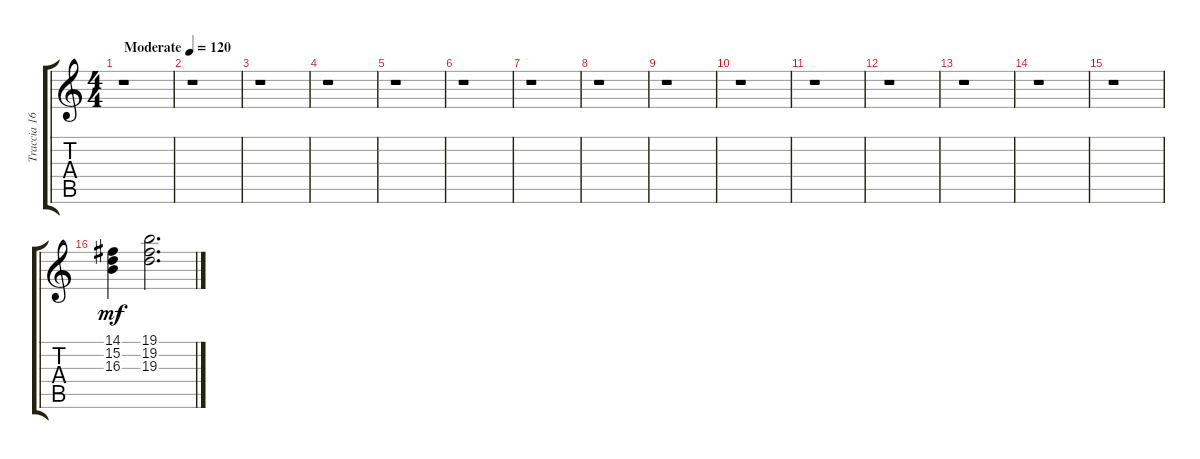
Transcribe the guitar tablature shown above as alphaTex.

\track ("Traccia 16" "Traccia 16") {instrument synthstrings1}
\staff {score tabs}
\tuning (E4 B3 G3 D3 A2 E2) {hide}
\ts (4 4)
\tempo (120 "Moderate")
\clef g2
\ks c
r.1{dy mf instrument synthstrings1} |
r.1 |
r.1 |
r.1 |
r.1 |
r.1 |
r.1 |
r.1 |
r.1 |
r.1 |
r.1 |
r.1 |
r.1 |
r.1 |
r.1 |
(14.1 15.2 16.3).4{volume 11} (19.1 19.2 19.3).2{d}
